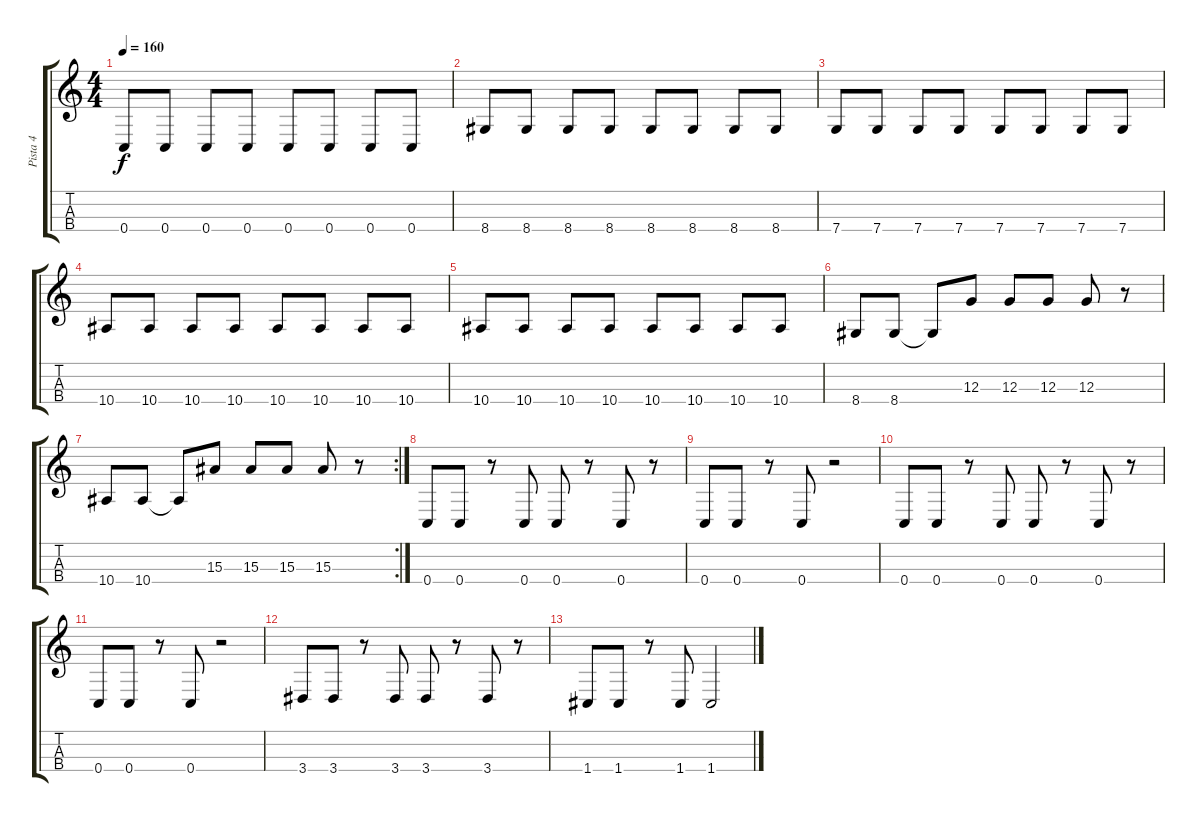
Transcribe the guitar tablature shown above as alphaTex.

\track ("Pista 4" "Pista 4") {instrument electricbasspick}
\staff {score tabs}
\tuning (F3 C3 G2 C2) {hide}
\ts (4 4)
\tempo 160
\clef g2
\ks c
0.4.8{dy f} 0.4.8 0.4.8 0.4.8 0.4.8 0.4.8 0.4.8 0.4.8 |
8.4.8 8.4.8 8.4.8 8.4.8 8.4.8 8.4.8 8.4.8 8.4.8 |
7.4.8 7.4.8 7.4.8 7.4.8 7.4.8 7.4.8 7.4.8 7.4.8 |
10.4.8 10.4.8 10.4.8 10.4.8 10.4.8 10.4.8 10.4.8 10.4.8 |
10.4.8 10.4.8 10.4.8 10.4.8 10.4.8 10.4.8 10.4.8 10.4.8 |
8.4.8 8.4.8 8.4{t}.8 12.3.8 12.3.8 12.3.8 12.3.8 r.8 |
\rc 2
10.4.8 10.4.8 10.4{t}.8 15.3.8 15.3.8 15.3.8 15.3.8 r.8 |
0.4.8 0.4.8 r.8 0.4.8 0.4.8 r.8 0.4.8 r.8 |
0.4.8 0.4.8 r.8 0.4.8 r.2 |
0.4.8 0.4.8 r.8 0.4.8 0.4.8 r.8 0.4.8 r.8 |
0.4.8 0.4.8 r.8 0.4.8 r.2 |
3.4.8 3.4.8 r.8 3.4.8 3.4.8 r.8 3.4.8 r.8 |
1.4.8 1.4.8 r.8 1.4.8 1.4.2
